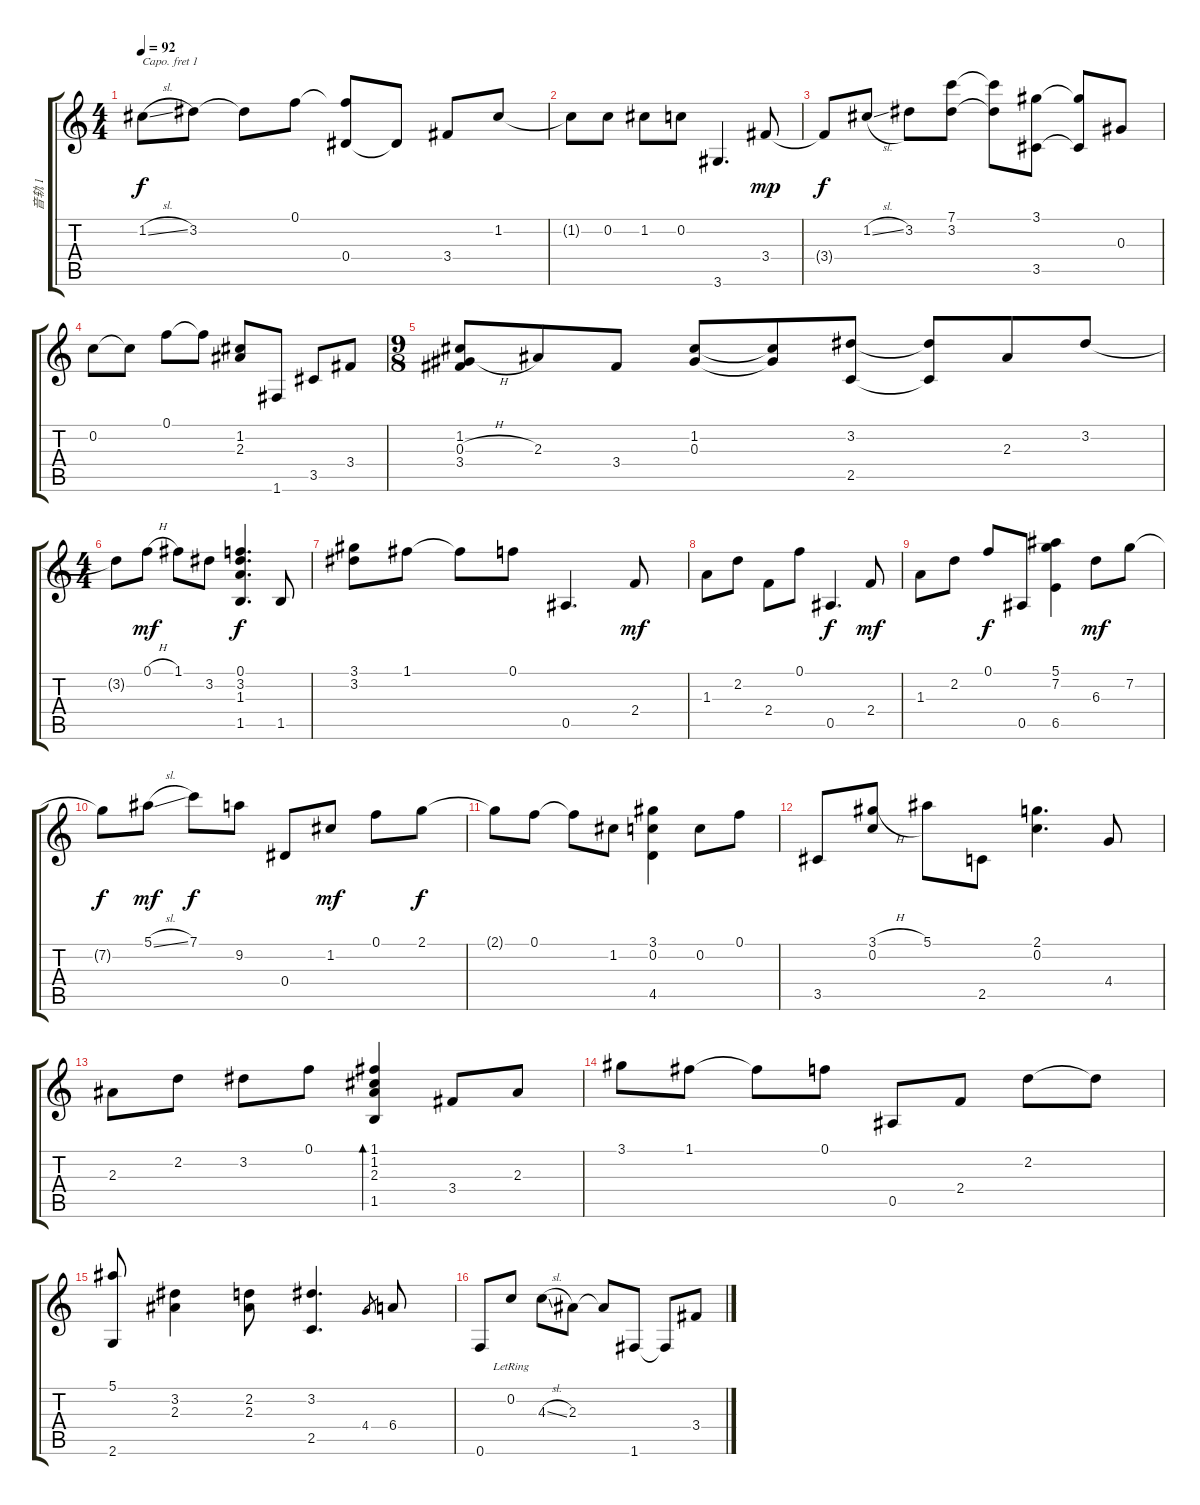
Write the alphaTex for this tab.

\track ("音轨 1" "音轨 1") {instrument acousticguitarsteel}
\staff {score tabs}
\capo 1
\tuning (E4 B3 G3 D3 A2 E2) {hide}
\ts (4 4)
\tempo 92
\clef g2
\ks c
1.2{sl}.8{dy f} 3.2.8 3.2{t}.8 0.1.8 (0.1{t} 0.4).8 0.4{t}.8 3.4.8 1.2.8 |
1.2{t}.8 0.2.8 1.2.8 0.2.8 3.6.4{d} 3.4.8{dy mp} |
3.4{t}.8{dy f} 1.2{sl}.8 3.2.8 (7.1 3.2).8 (7.1{t} 3.2{t}).8 (3.1 3.5).8 (3.1{t} 3.5{t}).8 0.3.8 |
0.2.8 0.2{t}.8 0.1.8 0.1{t}.8 (1.2 2.3).8 1.6.8 3.5.8 3.4.8 |
\ts (9 8)
(1.2 0.3{h} 3.4).8 2.3.8 3.4.8 (1.2 0.3).8 (1.2{t} 0.3{t}).8 (3.2 2.5).8 (3.2{t} 2.5{t}).8 2.3.8 3.2.8 |
\ts (4 4)
3.2{t}.8 0.1{h}.8{dy mf} 1.1.8 3.2.8 (0.1 3.2 1.3 1.5).4{d dy f} 1.5.8 |
(3.1 3.2).8 1.1.8 1.1{t}.8 0.1.8 0.5.4{d} 2.4.8{dy mf} |
1.3.8 2.2.8 2.4.8 0.1.8 0.5.4{d dy f} 2.4.8{dy mf} |
1.3.8 2.2.8 0.1.8{dy f} 0.5.8 (5.1 7.2 6.5).4 6.3.8{dy mf} 7.2.8 |
7.2{t}.8{dy f} 5.1{sl}.8{dy mf} 7.1.8{dy f} 9.2.8 0.4.8 1.2.8{dy mf} 0.1.8 2.1.8{dy f} |
2.1{t}.8 0.1.8 0.1{t}.8 1.2.8 (3.1 0.2 4.5).4 0.2.8 0.1.8 |
3.5.8 (3.1{h} 0.2).8 5.1.8 2.5.8 (2.1 0.2).4{d} 4.4.8 |
2.3.8 2.2.8 3.2.8 0.1.8 (1.1 1.2 2.3 1.5).4{bd 240} 3.4.8 2.3.8 |
3.1.8 1.1.8 1.1{t}.8 0.1.8 0.5.8 2.4.8 2.2.8 2.2{t}.8 |
(5.1 2.6).8 (3.2 2.3).4 (2.2 2.3).8 (3.2 2.5).4{d} 4.4.8{gr} 6.4.8 |
0.6.8 0.2{lr}.8 4.3{sl}.8 2.3.8 2.3{t}.8 1.6.8 1.6{t}.8 3.4.8
